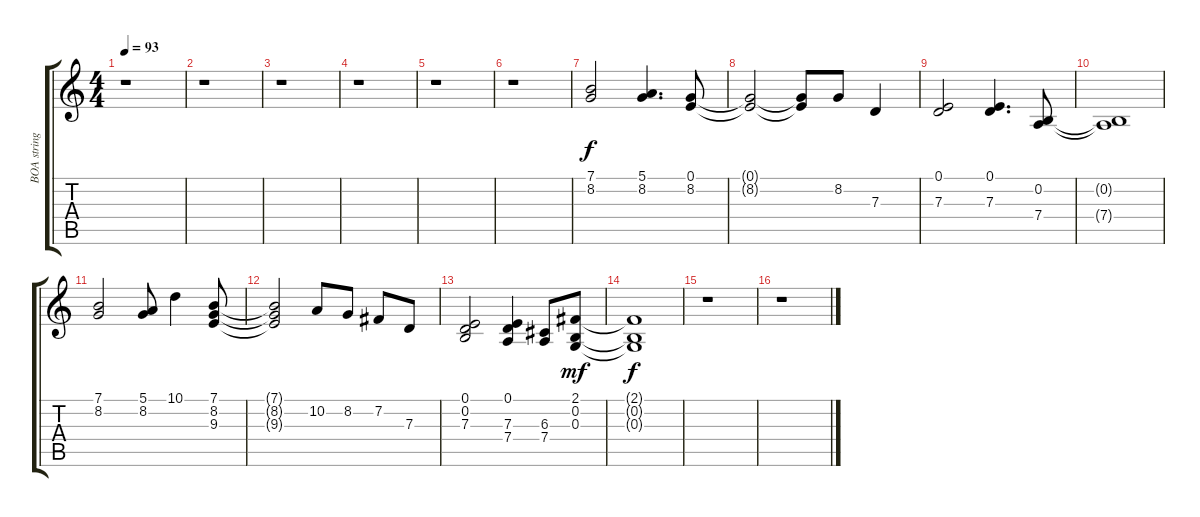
\track ("BOA strings2" "BOA string") {instrument stringensemble2}
\staff {score tabs}
\tuning (E4 B3 G3 D3 A2 E2) {hide}
\ts (4 4)
\tempo 93
\clef g2
\ks c
r.1{dy f} |
r.1 |
r.1 |
r.1 |
r.1 |
r.1 |
(7.1 8.2).2 (5.1 8.2).4{d} (0.1 8.2).8 |
(0.1{t} 8.2{t}).2 (0.1{t} 8.2{t}).8 8.2.8 7.3.4 |
(0.1 7.3).2 (0.1 7.3).4{d} (0.2 7.4).8 |
(0.2{t} 7.4{t}).1 |
(7.1 8.2).2 (5.1 8.2).8 10.1.4 (7.1 8.2 9.3).8 |
(7.1{t} 8.2{t} 9.3{t}).2 10.2.8 8.2.8 7.2.8 7.3.8 |
(0.1 0.2 7.3).2 (0.1 7.3 7.4).4 (6.3 7.4).8 (2.1 0.2 0.3).8{dy mf} |
(2.1{t} 0.2{t} 0.3{t}).1{dy f} |
r.1 |
r.1
